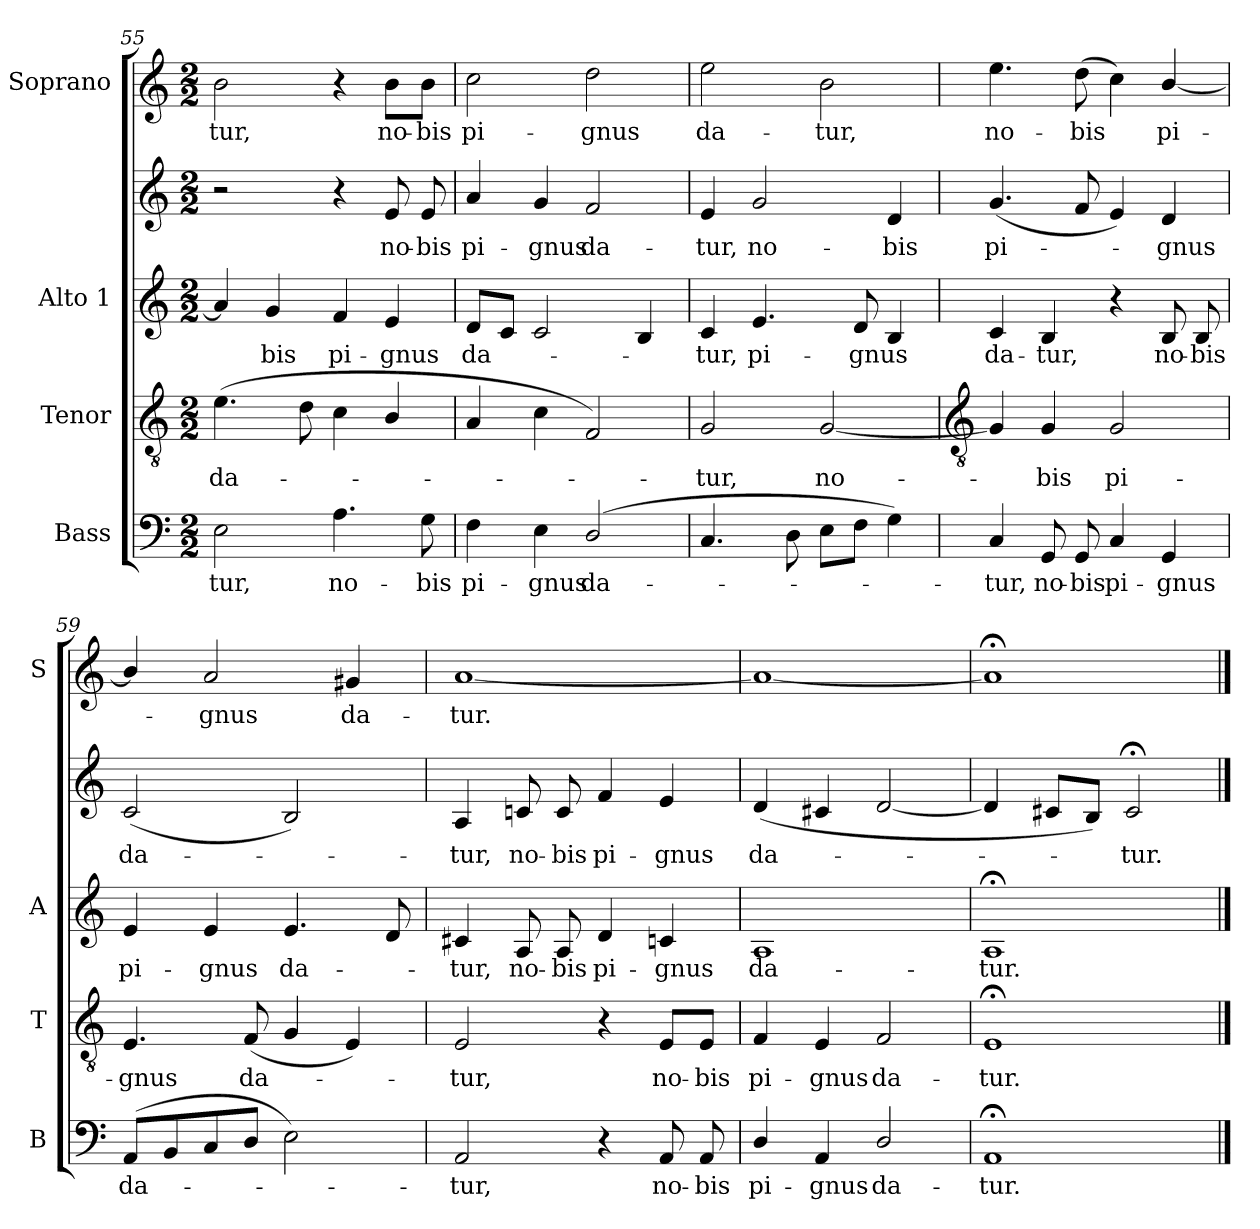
**kern	**text	**kern	**text	**kern	**text	**kern	**text	**kern	**text
*part4	*part4	*part3	*part3	*part2	*part2	*part2	*part2	*part1	*part1
*staff5	*staff5	*staff4	*staff4	*staff3	*staff3	*staff2	*staff2	*staff1	*staff1
*I"Bass	*	*I"Tenor	*	*I"Alto 1	*	*	*	*I"Soprano	*
*I'B	*	*I'T	*	*I'A	*	*	*	*I'S	*
*clefF4	*	*clefGv2	*	*clefG2	*	*clefG2	*	*clefG2	*
*k[]	*	*k[]	*	*k[]	*	*k[]	*	*k[]	*
*C:	*	*C:	*	*C:	*	*C:	*	*C:	*
*M2/2	*	*M2/2	*	*M2/2	*	*M2/2	*	*M2/2	*
=55	=55	=55	=55	=55	=55	=55	=55	=55	=55
!	!LO:LY:b	!	!LO:LY:b	!	!	!	!	!	!LO:LY:b
2E	-tur,	(>4.e	da-	4a]	.	2r	.	2b	tur,
!	!	!	!	!	!LO:LY:b	!	!	!	!
.	.	.	.	4g	bis	.	.	.	.
.	.	8d	.	.	.	.	.	.	.
!	!LO:LY:b	!	!	!	!LO:LY:b	!	!	!	!
4.A	no-	4c	.	4f	pi-	4r	.	4r	.
!	!	!	!	!	!LO:LY:b	!	!LO:LY:b	!	!LO:LY:b
.	.	4B/	.	4e	-gnus	8e	no-	8b\L	no-
!	!LO:LY:b	!	!	!	!	!	!LO:LY:b	!	!LO:LY:b
8G	-bis	.	.	.	.	8e	-bis	8b\J	-bis
=56	=56	=56	=56	=56	=56	=56	=56	=56	=56
!	!LO:LY:b	!	!	!	!LO:LY:b	!	!LO:LY:b	!	!LO:LY:b
4F	pi-	4A	.	8dL	-da-	4a	pi-	2cc	pi-
.	.	.	.	8cJ	.	.	.	.	.
!	!LO:LY:b	!	!	!	!	!	!LO:LY:b	!	!
4E	-gnus	4c	.	2c	.	4g	-gnus	.	.
!	!LO:LY:b	!	!	!	!	!	!LO:LY:b	!	!LO:LY:b
(>2D/	da-	2F)	.	.	.	2f	da-	2dd	-gnus
.	.	.	.	4B	.	.	.	.	.
=57	=57	=57	=57	=57	=57	=57	=57	=57	=57
!	!	!	!LO:LY:b	!	!LO:LY:b	!	!LO:LY:b	!	!LO:LY:b
4.C	.	2G	tur,	4c	tur,	4e	tur,	2ee	da-
!	!	!	!	!	!LO:LY:b	!	!LO:LY:b	!	!
.	.	.	.	4.e	pi-	2g	no-	.	.
8D	.	.	.	.	.	.	.	.	.
!	!	!	!LO:LY:b	!	!	!	!	!	!LO:LY:b
8EL	.	[2G	no-	.	.	.	.	2b	-tur,
!	!	!	!	!	!LO:LY:b	!	!	!	!
8FJ	.	.	.	8d	-gnus	.	.	.	.
!	!	!	!	!	!	!	!LO:LY:b	!	!
4G)	.	.	.	4B	.	4d	-bis	.	.
!!LO:LB:g=z
=58	=58	=58	=58	=58	=58	=58	=58	=58	=58
*	*	*clefGv2	*	*	*	*	*	*	*
!	!LO:LY:b	!	!	!	!LO:LY:b	!	!LO:LY:b	!	!LO:LY:b
4C	tur,	4G]	.	4c	da-	(<4.g	pi-	4.ee	no-
!	!LO:LY:b	!	!LO:LY:b	!	!LO:LY:b	!	!	!	!
8GG	no-	4G	bis	4B	-tur,	.	.	.	.
!	!LO:LY:b	!	!	!	!	!	!	!	!LO:LY:b
8GG	-bis	.	.	.	.	8f	.	(>8dd	-bis
!	!LO:LY:b	!	!LO:LY:b	!	!	!	!	!	!
4C	pi-	2G	pi-	4r	.	4e)	.	4cc)	.
!	!LO:LY:b	!	!	!	!LO:LY:b	!	!LO:LY:b	!	!LO:LY:b
4GG	-gnus	.	.	8B	no-	4d	gnus	[4b/	pi-
!	!	!	!	!	!LO:LY:b	!	!	!	!
.	.	.	.	8B	-bis	.	.	.	.
=59	=59	=59	=59	=59	=59	=59	=59	=59	=59
!	!LO:LY:b	!	!LO:LY:b	!	!LO:LY:b	!	!LO:LY:b	!	!
(<8AAL	da-	4.E	-gnus	4e	pi-	(<2c	da-	4b/]	.
8BB	.	.	.	.	.	.	.	.	.
!	!	!	!	!	!LO:LY:b	!	!	!	!LO:LY:b
8C	.	.	.	4e	-gnus	.	.	2a	gnus
!	!	!	!LO:LY:b	!	!	!	!	!	!
8DJ	.	(<8F	da-	.	.	.	.	.	.
!	!	!	!	!	!LO:LY:b	!	!	!	!
2E)	.	4G	.	4.e	da-	2B)	.	.	.
!	!	!	!	!	!	!	!	!	!LO:LY:b
.	.	4E)	.	.	.	.	.	4g#X	da-
.	.	.	.	8d	.	.	.	.	.
=60	=60	=60	=60	=60	=60	=60	=60	=60	=60
!	!LO:LY:b	!	!LO:LY:b	!	!LO:LY:b	!	!LO:LY:b	!	!LO:LY:b
2AA	tur,	2E	tur,	4c#X	tur,	4A	tur,	[1a	-tur.
!	!	!	!	!	!LO:LY:b	!	!LO:LY:b	!	!
.	.	.	.	8A	no-	8cn	no-	.	.
!	!	!	!	!	!LO:LY:b	!	!LO:LY:b	!	!
.	.	.	.	8A	-bis	8c	-bis	.	.
!	!	!	!	!	!LO:LY:b	!	!LO:LY:b	!	!
4r	.	4r	.	4d	pi-	4f	pi-	.	.
!	!LO:LY:b	!	!LO:LY:b	!	!LO:LY:b	!	!LO:LY:b	!	!
8AA	no-	8E/L	no-	4cn	-gnus	4e	-gnus	.	.
!	!LO:LY:b	!	!LO:LY:b	!	!	!	!	!	!
8AA	-bis	8E/J	-bis	.	.	.	.	.	.
=61	=61	=61	=61	=61	=61	=61	=61	=61	=61
!	!LO:LY:b	!	!LO:LY:b	!	!LO:LY:b	!	!LO:LY:b	!	!
4D/	pi-	4F	pi-	1A	da-	(<4d	da-	1a_	.
!	!LO:LY:b	!	!LO:LY:b	!	!	!	!	!	!
4AA	-gnus	4E	-gnus	.	.	4c#X	.	.	.
!	!LO:LY:b	!	!LO:LY:b	!	!	!	!	!	!
2D/	da-	2F	da-	.	.	[2d	.	.	.
=62	=62	=62	=62	=62	=62	=62	=62	=62	=62
!	!LO:LY:b	!	!LO:LY:b	!	!LO:LY:b	!	!	!	!
1AA;<	-tur.	1E;<	-tur.	1A;<	tur.	4d]	.	1a;<]	.
.	.	.	.	.	.	8c#XL	.	.	.
.	.	.	.	.	.	8BJ)	.	.	.
!	!	!	!	!	!	!	!LO:LY:b	!	!
.	.	.	.	.	.	2c#;<	-tur.	.	.
==	==	==	==	==	==	==	==	==	==
*-	*-	*-	*-	*-	*-	*-	*-	*-	*-
